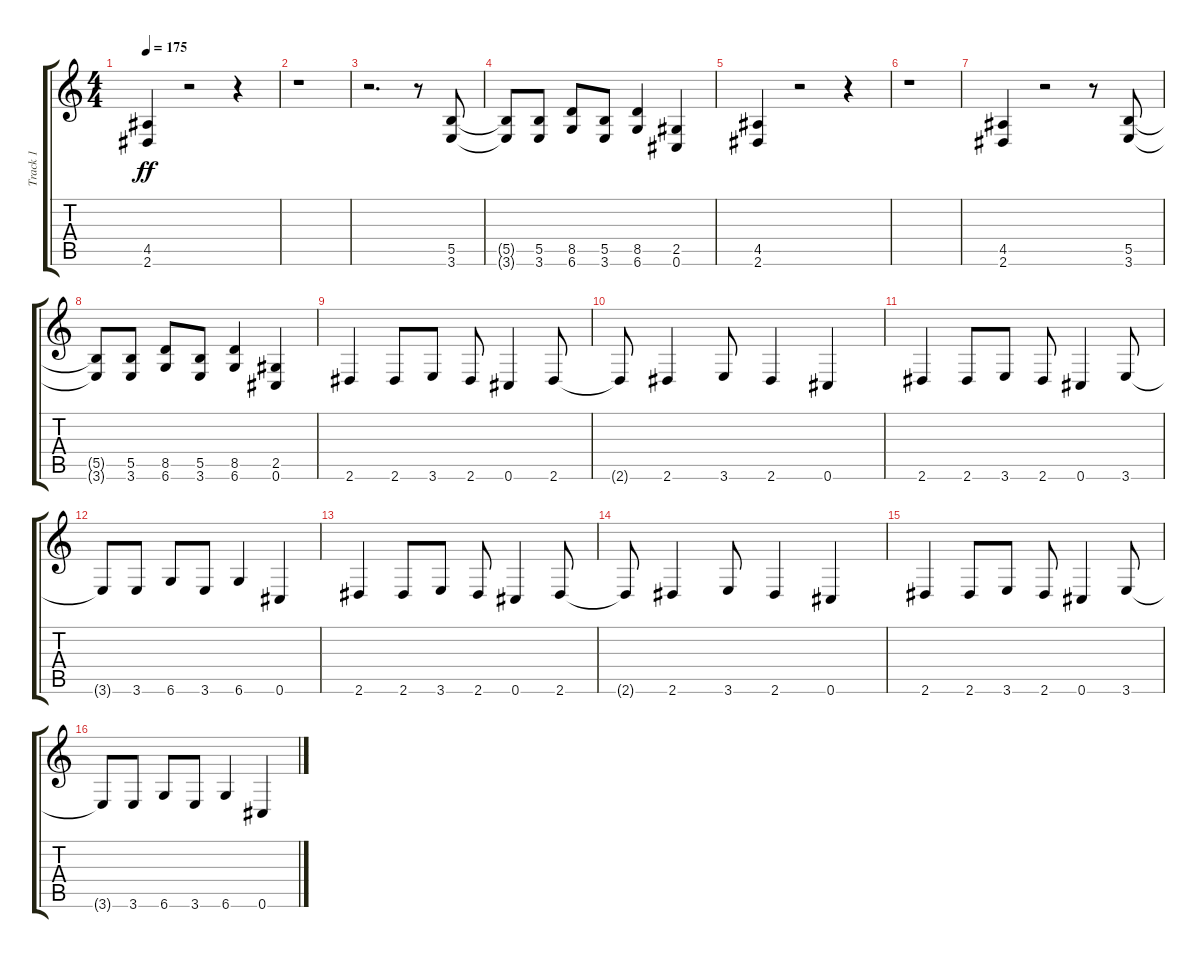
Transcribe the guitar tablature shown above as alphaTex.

\track ("Track 1" "Track 1") {instrument distortionguitar}
\staff {score tabs}
\tuning (Db4 Ab3 E3 B2 Gb2 Db2) {hide}
\ts (4 4)
\tempo 175
\clef g2
\ks c
(4.5 2.6).4{dy ff} r.2 r.4 |
r.1 |
r.2{d} r.8 (5.5 3.6).8 |
(5.5{t} 3.6{t}).8 (5.5 3.6).8 (8.5 6.6).8 (5.5 3.6).8 (8.5 6.6).4 (2.5 0.6).4 |
(4.5 2.6).4 r.2 r.4 |
r.1 |
(4.5 2.6).4 r.2 r.8 (5.5 3.6).8 |
(5.5{t} 3.6{t}).8 (5.5 3.6).8 (8.5 6.6).8 (5.5 3.6).8 (8.5 6.6).4 (2.5 0.6).4 |
2.6.4 2.6.8 3.6.8 2.6.8 0.6.4 2.6.8 |
2.6{t}.8 2.6.4 3.6.8 2.6.4 0.6.4 |
2.6.4 2.6.8 3.6.8 2.6.8 0.6.4 3.6.8 |
3.6{t}.8 3.6.8 6.6.8 3.6.8 6.6.4 0.6.4 |
2.6.4 2.6.8 3.6.8 2.6.8 0.6.4 2.6.8 |
2.6{t}.8 2.6.4 3.6.8 2.6.4 0.6.4 |
2.6.4 2.6.8 3.6.8 2.6.8 0.6.4 3.6.8 |
3.6{t}.8 3.6.8 6.6.8 3.6.8 6.6.4 0.6.4
